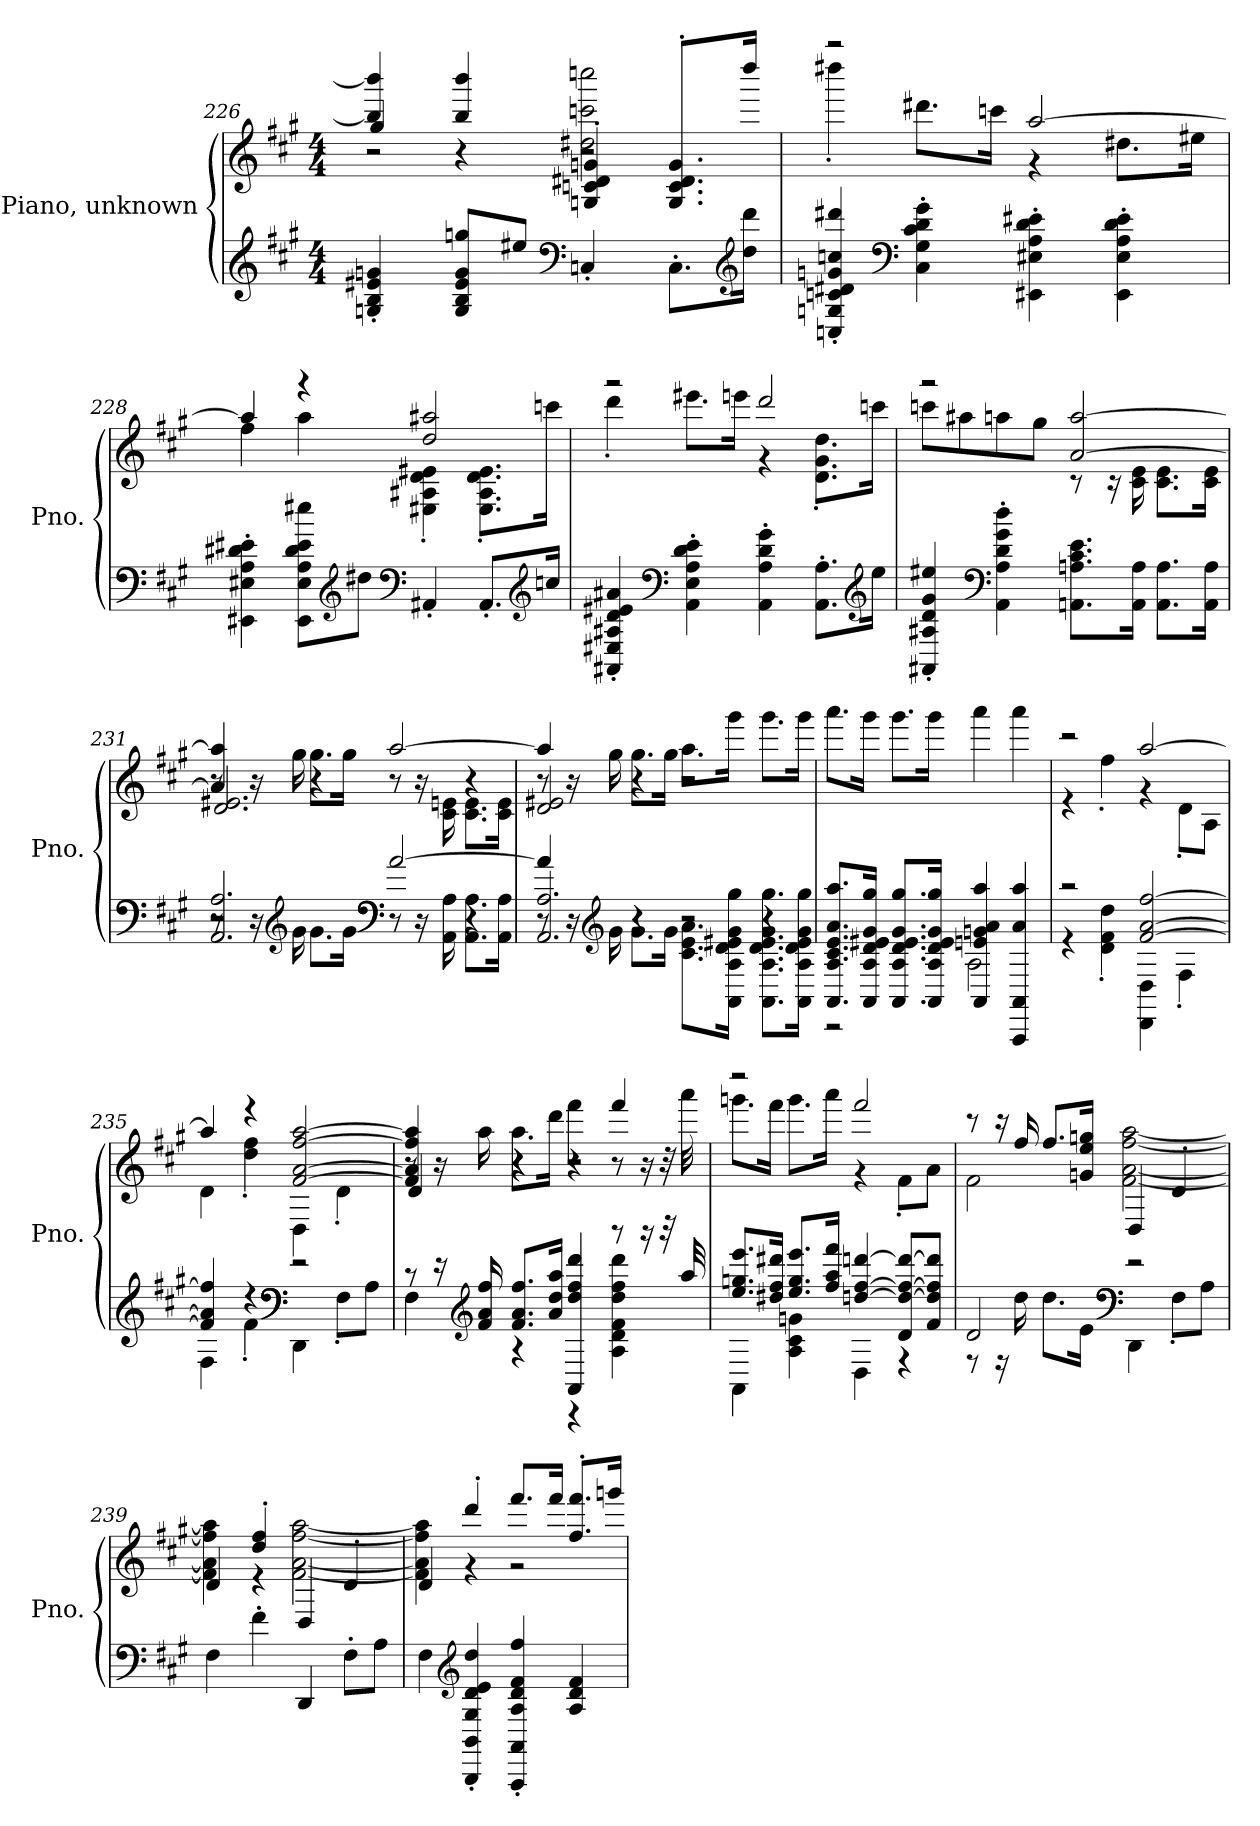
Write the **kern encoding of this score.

**kern	**kern
*part1	*part1
*staff2	*staff1
*I"Piano, unknown	*
*I'Pno.	*
*clefG2	*clefG2
*k[f#c#g#]	*k[f#c#g#]
*M4/4	*M4/4
=226	=226
*	*^
*	*	*^
4Gn/' 4B/' 4e#X/' 4gn/'	4bb/] 4bbb/]	2r	4gg#/
8G/ 8B/ 8e#/ 8g/ 8ggn/L	4r	.	4bb/ 4bbb/
8ee#X/J	.	.	.
*clefF4	*	*	*
4Cn'/	2r	2dd#X\ 2cccn\ 2ccccn\	4Gn/' 4cn/' 4d#X/' 4gn/'
8.C'\L	.	.	8.G/' 8.c/' 8.d#/' 8.g/'L
*clefG2	*	*	*
16dd\ 16ddd\Jk	.	.	16dddd/Jk
*	*	*v	*v
!!LO:LB:g=z
=227	=227	=227
4Cn/' 4Gn/' 4cn/' 4d#X/' 4gn/' 4ccn/' 4ddd#X/'	2r	4dddd#X'\
*clefF4	*	*
4C\' 4G\' 4c\' 4d#\' 4g\'	.	8.ddd#X\L
.	.	16cccn\Jk
4EE#X\' 4E#X\' 4A\' 4d#\' 4e#X\'	[2aa/	4r
4EE#\' 4E#\' 4A\' 4d#\' 4e#\'	.	8.dd#X\L
.	.	16ee#X\Jk
=228	=228	=228
4EE#X\' 4E#X\' 4A\' 4d#X\' 4e#X\'	4aa/]	4ff#\
8EE#\ 8E#\ 8A\ 8d#\ 8e#\ 8ee#X\L	4r	4aa\
*clefG2	*	*
8dd#X\J	.	.
*clefF4	*	*
4AA#X'/	2dd/ 2aa#X/	4E#X\' 4A#X\' 4d\' 4e#X\'
8.AA#'/L	.	8.E#\' 8.A#\' 8.d\' 8.e#\'L
*clefG2	*	*
16ccn/Jk	.	16cccn\Jk
!!LO:LB:g=z	!!
=229	=229	=229
4AA#X/' 4E#X/' 4A#X/' 4d/' 4e#X/' 4a#X/'	2r	4ddd'\
*clefF4	*	*
4AA#\' 4E#\' 4A#\' 4d\' 4e#\'	.	8.eee#X\L
.	.	16eeen\Jk
4AA#\' 4A#\' 4d\' 4g#\'	2ddd/	4r
8.AA#\' 8.A#\'L	.	8.d\' 8.g#\' 8.dd\'L
*clefG2	*	*
16ee\Jk	.	16cccn\Jk
=230	=230	=230
4AA#X/' 4A#X/' 4d/' 4g#/' 4ee#X/'	2r	8cccn\L
.	.	8aa#X\
*clefF4	*	*
4AA#\' 4A#\' 4d\' 4g#\' 4dd\'	.	8aan\
.	.	8gg#\J
8.AAn\ 8.An\ 8.c#\ 8.e\L	[2a/ [2aa/	8r
.	.	16r
16AA\ 16A\Jk	.	16c#\ 16e\
8.AA\ 8.A\L	.	8.c#\ 8.e\L
16AA\ 16A\Jk	.	16c#\ 16e\Jk
!!LO:LB:g=z
=231	=231	=231
*^	*	*^
*	*^	*	*	*
2r	8r	2.AA/ 2.A/	4a/] 4aa/]	8r	2.d/ 2.e#X/
.	16r	.	.	16r	.
*clefG2	*	*	*	*	*
.	16g#\	.	.	16gg#\	.
.	8.g#\L	.	4r	8.gg#\L	.
.	16g#\Jk	.	.	16gg#\Jk	.
*clefF4	*	*	*	*	*
[2a/	8r	.	[2aa/	8r	.
.	16r	.	.	16r	.
.	16AA\ 16A\	.	.	16c#\ 16en\	.
.	8.AA\ 8.A\L	4r	.	8.c#\ 8.e\L	4r
.	16AA\ 16A\Jk	.	.	16c#\ 16e\Jk	.
=232	=232	=232	=232	=232	=232
4a/]	8r	2.AA/ 2.A/	4aa/]	8r	2d/ 2e#X/
.	16r	.	.	16r	.
*clefG2	*	*	*	*	*
.	16g#\	.	.	16gg#\	.
4r	8.g#\L	.	4r	8.gg#\L	.
.	16g#\Jk	.	.	16gg#\Jk	.
2r	8.c#\ 8.e\ 8.a\L	.	2r	8.aa\L	2r
.	16AA\ 16A\ 16d\ 16e#X\ 16g#\ 16gg#\Jk	.	.	16ggg#\Jk	.
.	8.AA\ 8.A\ 8.d\ 8.e#\ 8.g#\ 8.gg#\L	4r	.	8.ggg#\L	.
.	16AA\ 16A\ 16d\ 16e#\ 16g#\ 16gg#\Jk	.	.	16ggg#\Jk	.
*	*v	*v	*	*	*
*	*	*v	*v	*v
!!LO:LB:g=z
=233	=233	=233
8.AA/ 8.A/ 8.c#/ 8.e/ 8.a/ 8.aa/L	2r	8.aaa\L
16AA/ 16A/ 16d/ 16e#X/ 16g#/ 16gg#/Jk	.	16ggg#\Jk
8.AA/ 8.A/ 8.d/ 8.e#/ 8.g#/ 8.gg#/L	.	8.ggg#\L
16AA/ 16A/ 16d/ 16e#/ 16g#/ 16gg#/Jk	.	16ggg#\Jk
4AA/ 4en/ 4gn/ 4a/ 4aa/	2A\	4aaa\
4AAA/ 4AA/ 4a/ 4aa/	.	4aaa\
=234	=234	=234
*	*	*^
2r	4r	2r	4r
.	4d\' 4f#\' 4dd\'	.	4ff#'\
[2f#/ [2a/ [2ff#/	4DD\ 4D\	[2aa/	4r
.	4F#'\	.	8d'\L
.	.	.	8A\J
=235	=235	=235	=235
4f#/] 4a/] 4ff#/]	4F#\	4aa/]	4d\
4r	4f#'\	4r	4dd\' 4ff#\'
*clefF4	*	*	*
2r	4DD\	[2f#/ [2a/ [2ff#/ [2aa/	4D\
.	8F#'\L	.	4d'\
.	8A\J	.	.
=236	=236	=236	=236
*	*	*	*^
8r	4F#\	4f#/] 4a/] 4ff#/] 4aa/]	8r	4d/
16r	.	.	16r	.
*clefG2	*	*	*	*
16f#/ 16a/ 16ff#/	.	.	16aa\	.
8.f#/ 8.a/ 8.ff#/L	4r	4r	8.aa\L	4r
16a/ 16dd/ 16aa/Jk	.	.	16ddd\Jk	.
4AA/ 4dd/ 4ff#/ 4ddd/	4r	4r	4fff#\	2r
8r	4A\ 4d\ 4f#\ 4dd\ 4ff#\ 4ddd\	4fff#/	8r	.
16r	.	.	16r	.
32r	.	.	32r	.
32aa/	.	.	32aaa\	.
*	*	*	*v	*v
!!LO:LB:g=z
=237	=237	=237	=237
8.ee/ 8.ggn/ 8.eee/L	4AA\	2r	8.gggn\L
16dd#X/ 16ff#/ 16ddd#X/Jk	.	.	16fff#\Jk
8.ee/ 8.gg/ 8.eee/L	4A\ 4c#\ 4gn\	.	8.ggg\L
16ff#/ 16aa/ 16fff#/Jk	.	.	16aaa\Jk
[4ddn/ [4ff#/ [4dddn/	4D\	2fff#/	4r
8d/ 8dd/_ 8ff#/_ 8ddd/_L	4r	.	8f#'\L
8f#/ 8dd/] 8ff#/] 8ddd/]J	.	.	8a\J
=238	=238	=238	=238
2d/	8r	8r	2f#\
.	16r	16r	.
.	16dd\	16ff#/	.
.	8.dd\L	8.ff#/L	.
.	16e\Jk	16gn/ 16ee/ 16ggn/Jk	.
*clefF4	*	*	*
2r	4DD\	4D/	[2f#\ [2a\ [2ff#\ [2aa\
.	8F#'\L	4d'/	.
.	8A\J	.	.
*v	*v	*	*
=239	=239	=239
4F#\	4d/	4f#\] 4a\] 4ff#\] 4aa\]
4f#'\	4dd/' 4ff#/'	4r
4DD/	4D/	[2f#\ [2a\ [2ff#\ [2aa\
8F#'\L	4d'/	.
8A\J	.	.
=240	=240	=240
4F#\	4d/	4f#\] 4a\] 4ff#\] 4aa\]
*clefG2	*	*
4BBB/' 4BB/' 4G#/' 4d/' 4e/' 4dd/'	4ddd'/	4r
4AAA/' 4AA/' 4A/' 4d/' 4f#/' 4ff#/'	8.fff#/L	2r
.	16fff#/Jk	.
4A/ 4d/ 4f#/	8.ff#/' 8.fff#/'L	.
.	16gggn/Jk	.
*	*v	*v
=	=
*-	*-
